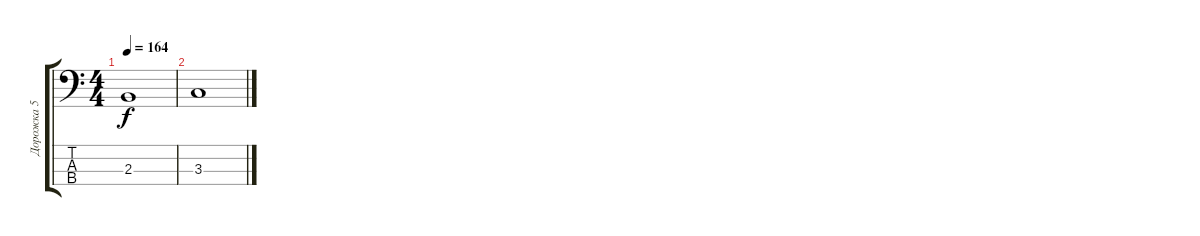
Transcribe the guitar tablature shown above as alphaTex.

\track ("Дорожка 5" "Дорожка 5") {instrument synthbass2}
\staff {score tabs}
\tuning (G2 D2 A1 E1) {hide}
\ts (4 4)
\tempo 164
\clef f4
\ks c
2.3.1{dy f volume 14 instrument stringensemble2} |
3.3.1
